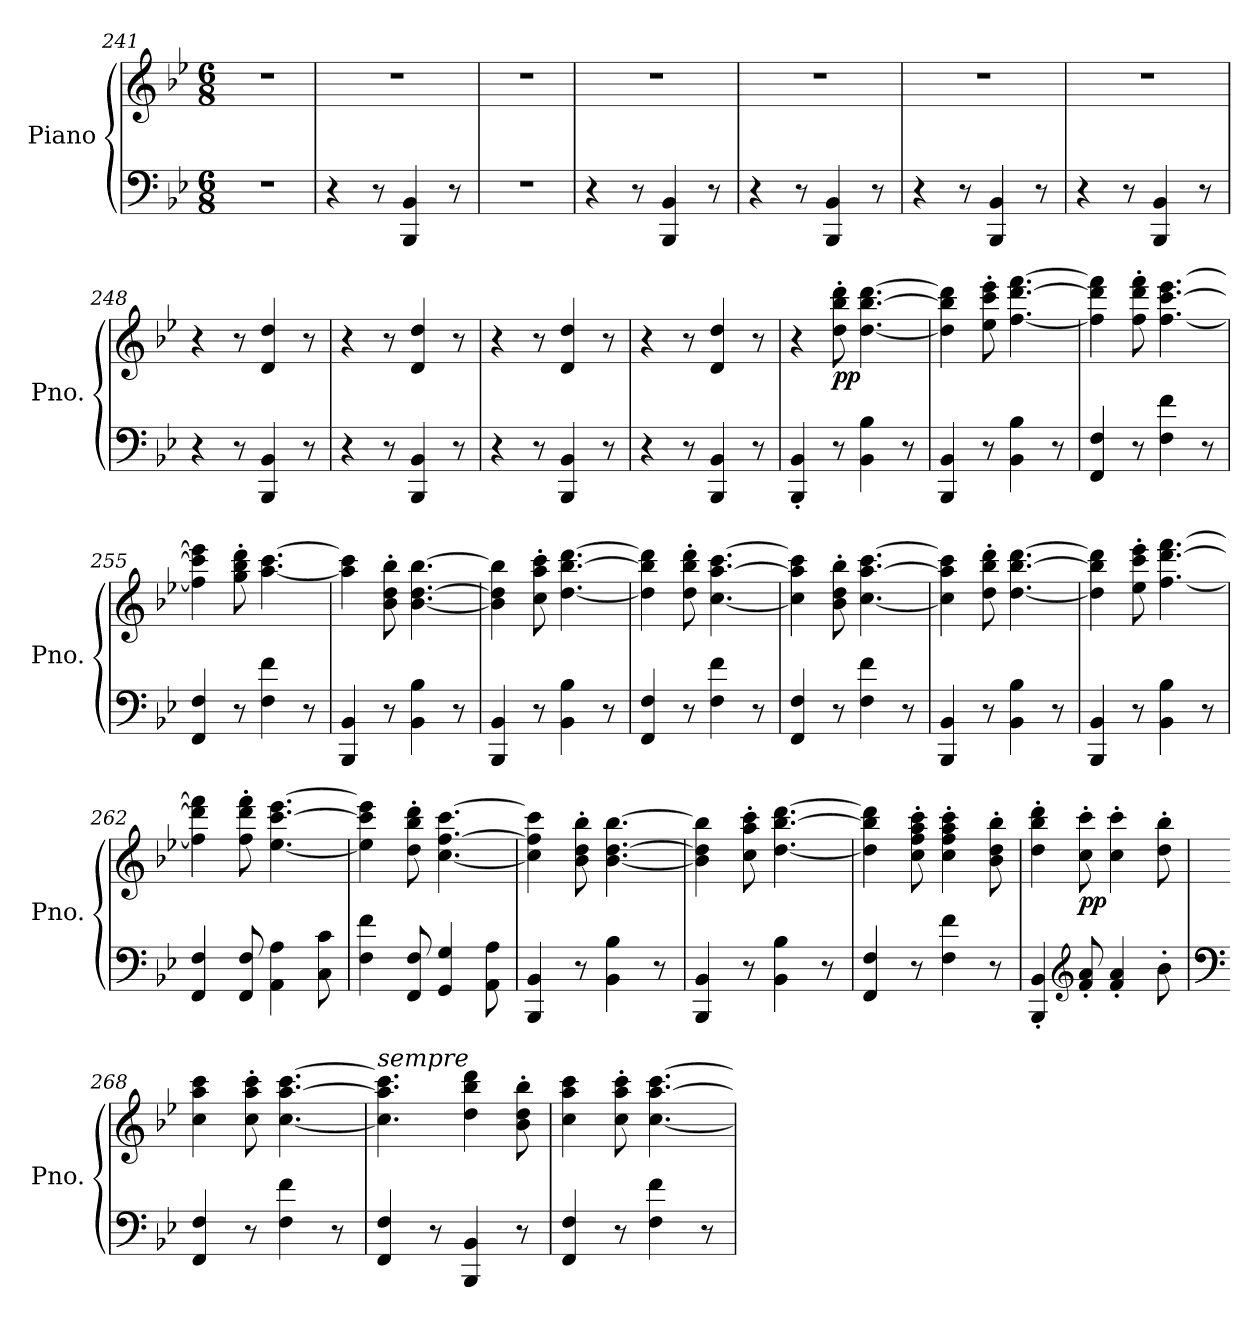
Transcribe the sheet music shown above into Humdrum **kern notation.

**kern	**kern	**dynam
*part1	*part1	*part1
*staff2	*staff1	*staff1/2
*I"Piano	*	*
*I'Pno.	*	*
*clefF4	*clefG2	*
*k[b-e-]	*k[b-e-]	*
*M6/8	*M6/8	*
=241	=241	=241
2.r	2.r	.
=242	=242	=242
4r	2.r	.
8r	.	.
4BBB-/ 4BB-/	.	.
8r	.	.
=243	=243	=243
2.r	2.r	.
=244	=244	=244
4r	2.r	.
8r	.	.
4BBB-/ 4BB-/	.	.
8r	.	.
=245	=245	=245
4r	2.r	.
8r	.	.
4BBB-/ 4BB-/	.	.
8r	.	.
=246	=246	=246
4r	2.r	.
8r	.	.
4BBB-/ 4BB-/	.	.
8r	.	.
=247	=247	=247
4r	2.r	.
8r	.	.
4BBB-/ 4BB-/	.	.
8r	.	.
!!LO:LB:g=z
=248	=248	=248
4r	4r	.
8r	8r	.
4BBB-/ 4BB-/	4d/ 4dd/	.
8r	8r	.
=249	=249	=249
4r	4r	.
8r	8r	.
4BBB-/ 4BB-/	4d/ 4dd/	.
8r	8r	.
=250	=250	=250
4r	4r	.
8r	8r	.
4BBB-/ 4BB-/	4d/ 4dd/	.
8r	8r	.
=251	=251	=251
4r	4r	.
8r	8r	.
4BBB-/ 4BB-/	4d/ 4dd/	.
8r	8r	.
=252	=252	=252
4BBB-/' 4BB-/'	4r	.
!	!	!LO:DY:b
8r	8dd\' 8bb-\' 8ddd\'	pp
4BB-\ 4B-\	[4.dd\ [4.bb-\ [4.ddd\	.
8r	.	.
=253	=253	=253
4BBB-/ 4BB-/	4dd\] 4bb-\] 4ddd\]	.
8r	8ee-\' 8ccc\' 8eee-\'	.
4BB-\ 4B-\	[4.ff\ [4.ddd\ [4.fff\	.
8r	.	.
=254	=254	=254
4FF/ 4F/	4ff\] 4ddd\] 4fff\]	.
8r	8ff\' 8ddd\' 8fff\'	.
4F\ 4f\	[4.ff\ [4.ccc\ [4.eee-\	.
8r	.	.
=255	=255	=255
4FF/ 4F/	4ff\] 4ccc\] 4eee-\]	.
8r	8gg\' 8bb-\' 8ddd\'	.
4F\ 4f\	[4.aa\ [4.ccc\	.
8r	.	.
!!LO:LB:g=z
=256	=256	=256
4BBB-/ 4BB-/	4aa\] 4ccc\]	.
8r	8b-\' 8dd\' 8bb-\'	.
4BB-\ 4B-\	[4.b-\ [4.dd\ [4.bb-\	.
8r	.	.
=257	=257	=257
4BBB-/ 4BB-/	4b-\] 4dd\] 4bb-\]	.
8r	8cc\' 8aa\' 8ccc\'	.
4BB-\ 4B-\	[4.dd\ [4.bb-\ [4.ddd\	.
8r	.	.
=258	=258	=258
4FF/ 4F/	4dd\] 4bb-\] 4ddd\]	.
8r	8dd\' 8bb-\' 8ddd\'	.
4F\ 4f\	[4.cc\ [4.aa\ [4.ccc\	.
8r	.	.
=259	=259	=259
4FF/ 4F/	4cc\] 4aa\] 4ccc\]	.
8r	8b-\' 8dd\' 8bb-\'	.
4F\ 4f\	[4.cc\ [4.aa\ [4.ccc\	.
8r	.	.
=260	=260	=260
4BBB-/ 4BB-/	4cc\] 4aa\] 4ccc\]	.
8r	8dd\' 8bb-\' 8ddd\'	.
4BB-\ 4B-\	[4.dd\ [4.bb-\ [4.ddd\	.
8r	.	.
=261	=261	=261
4BBB-/ 4BB-/	4dd\] 4bb-\] 4ddd\]	.
8r	8ee-\' 8ccc\' 8eee-\'	.
4BB-\ 4B-\	[4.ff\ [4.ddd\ [4.fff\	.
8r	.	.
=262	=262	=262
4FF/ 4F/	4ff\] 4ddd\] 4fff\]	.
8FF/ 8F/	8ff\' 8ddd\' 8fff\'	.
4AA\ 4A\	[4.ee-\ [4.ccc\ [4.eee-\	.
8C\ 8c\	.	.
!!LO:LB:g=z
=263	=263	=263
4F\ 4f\	4ee-\] 4ccc\] 4eee-\]	.
8FF/ 8F/	8dd\' 8bb-\' 8ddd\'	.
4GG/ 4G/	[4.cc\ [4.ff\ [4.ccc\	.
8AA\ 8A\	.	.
=264	=264	=264
4BBB-/ 4BB-/	4cc\] 4ff\] 4ccc\]	.
8r	8b-\' 8dd\' 8bb-\'	.
4BB-\ 4B-\	[4.b-\ [4.dd\ [4.bb-\	.
8r	.	.
=265	=265	=265
4BBB-/ 4BB-/	4b-\] 4dd\] 4bb-\]	.
8r	8cc\' 8aa\' 8ccc\'	.
4BB-\ 4B-\	[4.dd\ [4.bb-\ [4.ddd\	.
8r	.	.
=266	=266	=266
4FF/ 4F/	4dd\] 4bb-\] 4ddd\]	.
8r	8cc\' 8ff\' 8aa\' 8ccc\'	.
4F\ 4f\	4cc\' 4ff\' 4aa\' 4ccc\'	.
8r	8b-\' 8dd\' 8bb-\'	.
=267	=267	=267
4BBB-/' 4BB-/'	4dd\' 4bb-\' 4ddd\'	.
*clefG2	*	*
!	!	!LO:DY:b
8f/' 8a/'	8cc\' 8ccc\'	pp
4f/' 4a/'	4cc\' 4ccc\'	.
8b-'\	8dd\' 8bb-\'	.
=268	=268	=268
*clefF4	*	*
4FF/ 4F/	4cc\ 4aa\ 4ccc\	.
8r	8cc\' 8aa\' 8ccc\'	.
4F\ 4f\	[4.cc\ [4.aa\ [4.ccc\	.
8r	.	.
=269	=269	=269
!	!LO:TX:a:i:t=sempre	!
4FF/ 4F/	4.cc\] 4.aa\] 4.ccc\]	.
8r	.	.
4BBB-/ 4BB-/	4dd\ 4bb-\ 4ddd\	.
8r	8b-\' 8dd\' 8bb-\'	.
!!LO:LB:g=z
=270	=270	=270
4FF/ 4F/	4cc\ 4aa\ 4ccc\	.
8r	8cc\' 8aa\' 8ccc\'	.
4F\ 4f\	[4.cc\ [4.aa\ [4.ccc\	.
8r	.	.
=	=	=
*-	*-	*-
